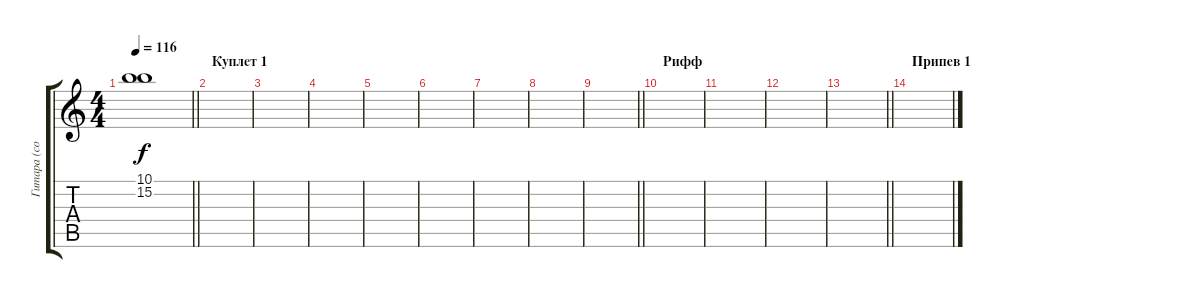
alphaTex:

\track ("Гитара (соло)" "Гитара (со") {instrument distortionguitar}
\staff {score tabs}
\tuning (Db4 Ab3 E3 B2 Gb2 B1) {hide}
\ts (4 4)
\tempo 116
\clef g2
\barLineRight lightlight
\ks c
(10.1{t} 15.2{t}).1{dy f} |
\section ("" "Куплет 1")
|
|
|
|
|
|
|
\barLineRight lightlight
|
\section ("" "Рифф")
|
|
|
\barLineRight lightlight
|
\section ("" "Припев 1")
